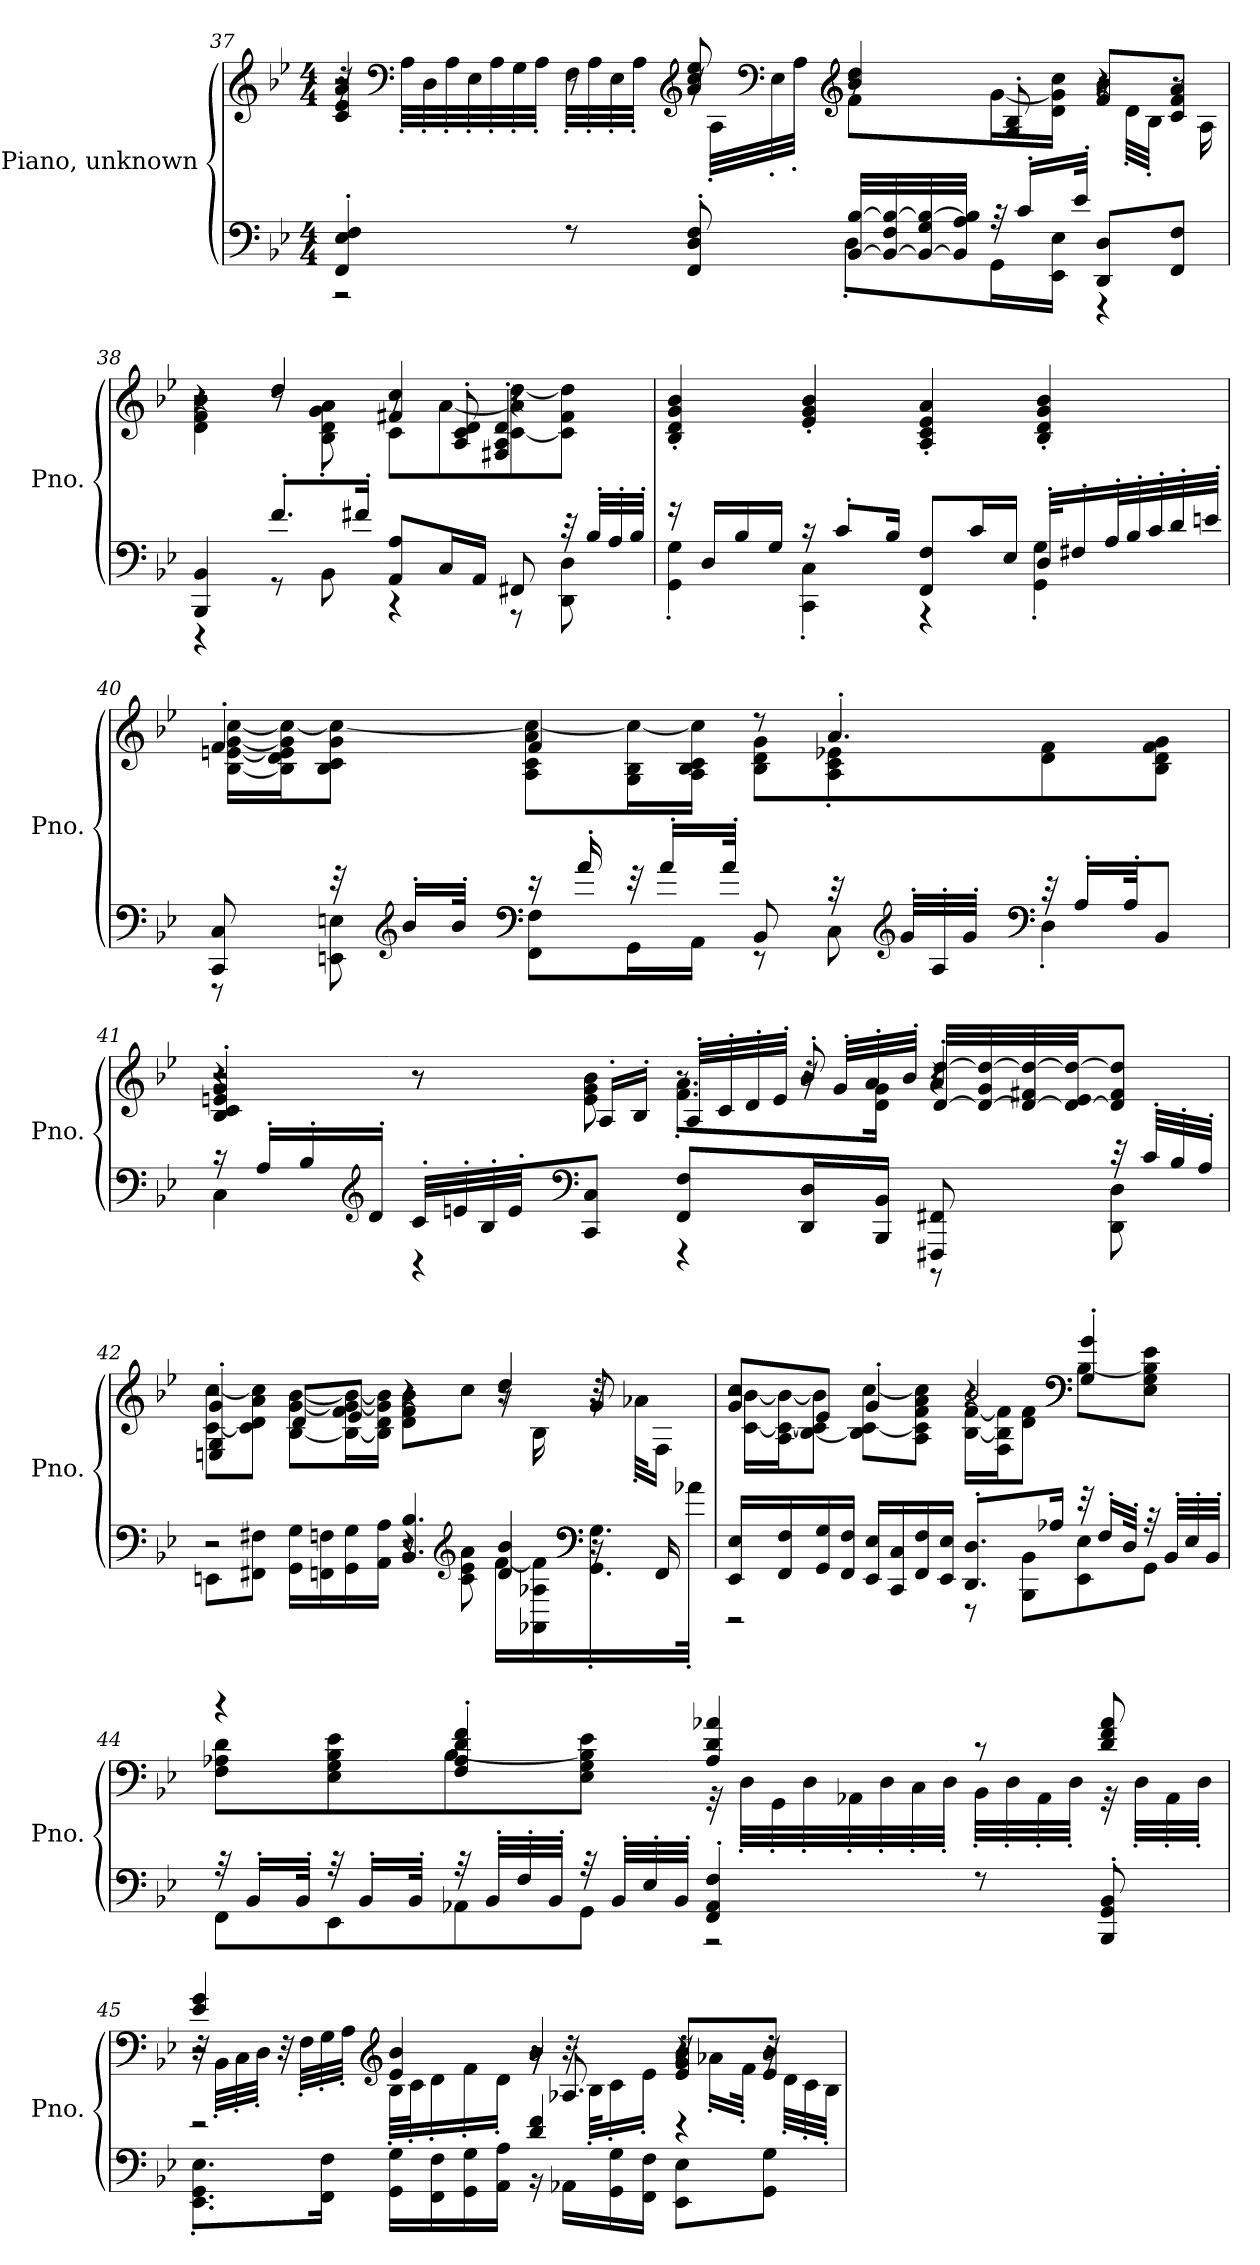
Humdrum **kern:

**kern	**kern
*part1	*part1
*staff2	*staff1
*I"Piano, unknown	*
*I'Pno.	*
!!LO:PB:g=z
*clefF4	*clefG2
*k[b-e-]	*k[b-e-]
*M4/4	*M4/4
=37	=37
*^	*^
*	*	*	*^
4FF/' 4E-/' 4F/'	2r	4c/ 4e-/ 4a/	32r	2r
*	*	*clefF4	*	*
.	.	.	32A'\LLL	.
.	.	.	32D'\	.
.	.	.	32A'\	.
.	.	.	32E-'\	.
.	.	.	32A'\	.
.	.	.	32G'\	.
.	.	.	32A'\JJJ	.
8r	.	8r	32F'\LLL	.
.	.	.	32A'\	.
.	.	.	32E-'\	.
.	.	.	32A'\JJJ	.
*	*	*clefG2	*	*
8FF/' 8D/' 8F/'	.	8a/ 8cc/ 8ee-/	32r	.
.	.	.	32A'\LLL	.
*	*	*clefF4	*	*
.	.	.	32E-'\	.
.	.	.	32A'\JJJ	.
*	*	*clefG2	*	*
[32BB-/ [32B-/LLL	8D'\L	4b-/ 4dd/	8f\L	8r
32BB-/_ 32F/ 32B-/_	.	.	.	.
32BB-/_ 32G/ 32B-/_	.	.	.	.
32BB-/] 32A/ 32B-/]JJJ	.	.	.	.
32r	16GG\L	.	[16g\L	8G/' 8B-/'
16c'/LL	.	.	.	.
.	16EE-\ 16E-\JJ	.	16d\ 16g\] 16cc\JJ	.
32e-'/JJk	.	.	.	.
8DD/ 8D/L	4r	8f/ 8b-/L	16r	4r
.	.	.	32d'\LLL	.
.	.	.	32B-'\JJJ	.
8FF/ 8F/J	.	8c/ 8f/ 8a/J	16r	.
.	.	.	16A\	.
!!LO:LB:g=z	!!	!!
=38	=38	=38	=38	=38
4BBB-/ 4BB-/	4r	4r	4d\ 4f\ 4b-\	2r
8.f'/L	8r	4dd/	8r	.
.	8BB-\	.	8B-\' 8d\' 8g\' 8a\'	.
16f#X'/Jk	.	.	.	.
8AA/ 8A/L	4r	4f#X/ 4cc/	8c\L	8r
16C/L	.	.	[8a\	8A/' 8c/' 8d/'
16AA/JJ	.	.	.	.
8FF#X/	8r	4r	[8c\ 8a\] [8dd\	4F#X/' 4A/' 4d/'
32r	8DD\ 8D\	.	8c\] 8f#\ 8dd\]J	.
32B-'/LLL	.	.	.	.
32A'/	.	.	.	.
32B-'/JJJ	.	.	.	.
*	*	*v	*v	*v
=39	=39	=39
16r	4GG\' 4G\'	4B-/' 4d/' 4g/' 4b-/'
16D/LL	.	.
16B-/	.	.
16G/JJ	.	.
16r	4CC\' 4C\'	4e-/' 4g/' 4b-/'
8c'/L	.	.
16B-/Jk	.	.
8FF/ 8F/L	4r	4A/' 4c/' 4e-/' 4a/'
16c/L	.	.
16E-/JJ	.	.
32D'/KLL	4GG\' 4G\'	4B-/' 4d/' 4g/' 4b-/'
16F#X'/	.	.
32A'/L	.	.
32B-'/	.	.
32c'/	.	.
32d'/	.	.
32en'/JJJ	.	.
!!LO:LB:g=z
=40	=40	=40
*	*	*^
8CC/ 8C/	8r	4f'/	[16B-\ [16en\ [16g\ [16cc\LL
.	.	.	16B-\] 16d\ 16e\] 16g\] 16cc\_J
32r	8EEn\ 8En\	.	8B-\ 8c\ 8g\ 8cc\_J
*clefG2	*	*	*
16b-'/LL	.	.	.
32b-'/JJk	.	.	.
*clefF4	*	*	*
16r	8FF\ 8F\L	4f/	8A\ 8c\ 8a\ 8cc\_L
16a'/	.	.	.
32r	16GG\L	.	16G\ 16B-\ 16cc\_L
16a'/LL	.	.	.
.	16AA\JJ	.	16A\ 16B-\ 16c\ 16cc\]JJ
32a'/JJk	.	.	.
8BB-/	8r	8r	8B-\ 8d\ 8g\L
32r	8C\	4.a'/	8A\' 8c\' 8e-X\'
*clefG2	*	*	*
32g'/LLL	.	.	.
32A'/	.	.	.
32g'/JJJ	.	.	.
*clefF4	*	*	*
32r	4D'\	.	8d\ 8f\
16A'/LL	.	.	.
32A'/JK	.	.	.
8BB-/J	.	.	8B-\ 8d\ 8f\ 8g\J
!!LO:LB:g=z
=41	=41	=41	=41
*	*	*	*^
16r	4C\	2r	4r	4B-/' 4c/' 4en/' 4g/'
16A'/LL	.	.	.	.
16B-'/	.	.	.	.
*clefG2	*	*	*	*
16d'/JJ	.	.	.	.
32c'/LLL	4r	.	8r	8r
32en'/	.	.	.	.
32B-'/	.	.	.	.
32e'/JJ	.	.	.	.
*clefF4	*	*	*	*
8CC/ 8C/J	.	.	8e\ 8g\ 8b-\	16A'/LL
.	.	.	.	16B-'/JJ
8FF/ 8F/L	4r	8r	8.f\' 8.a\'L	32A'/LLL
.	.	.	.	32c'/
.	.	.	.	32d'/
.	.	.	.	32e'/JJJ
16DD/ 16D/L	.	8b-'/	.	32r
.	.	.	.	32g'/LLL
16BBB-/ 16BB-/JJ	.	.	16d\ 16g\Jk	32a'/
.	.	.	.	32b-'/JJJ
8FFF#X/ 8FF#X/	8r	4a'/	4r	[32d/ [32dd/LLL
.	.	.	.	32d/_ 32g/ 32dd/_
.	.	.	.	32d/_ 32f#X/ 32dd/_
.	.	.	.	32d/_ 32e/ 32dd/_JJ
32r	8DD\ 8D\	.	.	8d/] 8f#/ 8dd/]J
32c'/LLL	.	.	.	.
32B-'/	.	.	.	.
32A'/JJJ	.	.	.	.
!!LO:LB:g=z	!!	!!
=42	=42	=42	=42	=42
*	*^	*	*	*
2r	8EEn\L	2r	2r	[8c\ [8cc\L	4En/' 4G/' 4g/'
.	8FF#X\ 8F#X\J	.	.	8c\] 8d\ 8a\ 8cc\]J	.
.	16GG\ 16G\LL	.	.	[8B-\ [8g\ [8b-\L	8d/L
.	16FFn\ 16Fn\	.	.	.	.
.	16GG\ 16G\	.	.	16B-\_ 16f\ 16g\_ 16b-\_L	8e-/J
.	16AA\ 16A\JJ	.	.	16B-\] 16d\ 16g\] 16b-\]JJ	.
4r	8r	4.BB-/ 4.B-/	4r	8d\ 8f\ 8b-\L	4r
*clefG2	*	*	*	*	*
.	8c\ 8e-\ 8a\	.	.	8cc\J	.
4d/ 4b-/	[16f\LL	.	8r	16r	4dd/
.	16AA-X\ 16A-X\ 16f\]	.	.	16B-\	.
*clefF4	*	*	*	*	*
.	16.GG\' 16.G\'	16r	8g/	32r	.
.	.	.	.	32a-X'\KLL	.
.	.	16FF/	.	16F\JJ	.
.	32a-X'\JJk	.	.	.	.
*	*v	*v	*	*	*
!!LO:LB:g=z	!!	!!
=43	=43	=43	=43	=43
16EE-/ 16E-/LL	2r	8g/ 8cc/L	[16c\ [16b-\LL	2r
16FF/ 16F/	.	.	16A\ 16c\_ 16b-\_J	.
16GG/ 16G/	.	8e-/J	[8B-\ 8c\] 8b-\]J	.
16FF/ 16F/JJ	.	.	.	.
16EE-/ 16E-/LL	.	4g'/	8B-\] [8c\ [8cc\L	.
16CC/ 16C/	.	.	.	.
16FF/ 16F/	.	.	8A\ 8c\] 8f\ 8a\ 8cc\]J	.
16EE-/ 16E-/JJ	.	.	.	.
8.DD/' 8.D/'L	8r	2b-/	[16B-\ [16f\LL	4r
.	.	.	16F\ 16B-\] 16f\]J	.
.	8BBB-\ 8BB-\L	.	8d\ 8f\J	.
16A-X/Jk	.	.	.	.
*	*	*clefF4	*	*
32r	8EE-\ 8E-\	.	[8B-\L	4G/' 4g/'
16F'/LL	.	.	.	.
32D'/JJk	.	.	.	.
32r	8GG\J	.	8E-\ 8G\ 8B-\] 8e-\J	.
32BB-'/LLL	.	.	.	.
32E-'/	.	.	.	.
32BB-'/JJJ	.	.	.	.
*	*	*	*v	*v
!!LO:PB:g=z
=44	=44	=44	=44
32r	8FF\L	4r	8F\ 8A-X\ 8d\L
16BB-'/LL	.	.	.
32BB-'/JJk	.	.	.
32r	8EE-\	.	8E-\ 8G\ 8B-\ 8e-\
16BB-'/LL	.	.	.
32BB-'/JJk	.	.	.
32r	8AA-X\	4F/' 4A-/' 4d/' 4f/'	[8B-\
32BB-'/LLL	.	.	.
32F'/	.	.	.
32BB-'/JJJ	.	.	.
32r	8GG\J	.	8E-\ 8G\ 8B-\] 8e-\J
32BB-'/LLL	.	.	.
32E-'/	.	.	.
32BB-'/JJJ	.	.	.
4FF/' 4AA-/' 4F/'	2r	4A-/ 4d/ 4a-X/	32r
.	.	.	32D'\LLL
.	.	.	32GG'\
.	.	.	32D'\
.	.	.	32AA-X'\
.	.	.	32D'\
.	.	.	32C'\
.	.	.	32D'\JJJ
8r	.	8r	32BB-'\LLL
.	.	.	32D'\
.	.	.	32AA-'\
.	.	.	32D'\JJJ
8BBB-/' 8GG/' 8BB-/'	.	8d/ 8f/ 8a-/	32r
.	.	.	32D'\LLL
.	.	.	32AA-'\
.	.	.	32D'\JJJ
!!LO:LB:g=z
=45	=45	=45	=45
*	*	*	*^
2r	8.EE-\' 8.GG\' 8.E-\'L	4e-/ 4g/	32r	2r
.	.	.	32BB-'\LLL	.
.	.	.	32C'\	.
.	.	.	32D'\JJJ	.
.	.	.	32r	.
.	.	.	32F'\LLL	.
.	16FF\ 16F\Jk	.	32G'\	.
.	.	.	32A'\JJJ	.
*	*	*clefG2	*	*
.	16GG\ 16G\LL	4e-/ 4b-/	32B-'\LLL	.
.	.	.	32c'\J	.
.	16FF\ 16F\	.	16d'\	.
.	16GG\ 16G\	.	16f'\	.
.	16AA\ 16A\JJ	.	16d'\JJ	.
4d/ 4f/	16r	4b-/	16r	16r
.	16AA-X\LL	.	32r	8.A-X'/
.	.	.	32B-'\KLL	.
.	16GG\ 16G\	.	16c'\	.
.	16FF\ 16F\JJ	.	16e-'\JJ	.
4r	8EE-\ 8E-\L	8e-/ 8g/ 8b-/L	32r	4r
.	.	.	16a-X'\LL	.
.	.	.	32f'\JJk	.
.	8GG\ 8G\J	8e-/ 8b-/J	32r	.
.	.	.	32d'\LLL	.
.	.	.	32c'\	.
.	.	.	32B-'\JJJ	.
*v	*v	*	*	*
*	*v	*v	*v
=	=
*-	*-
